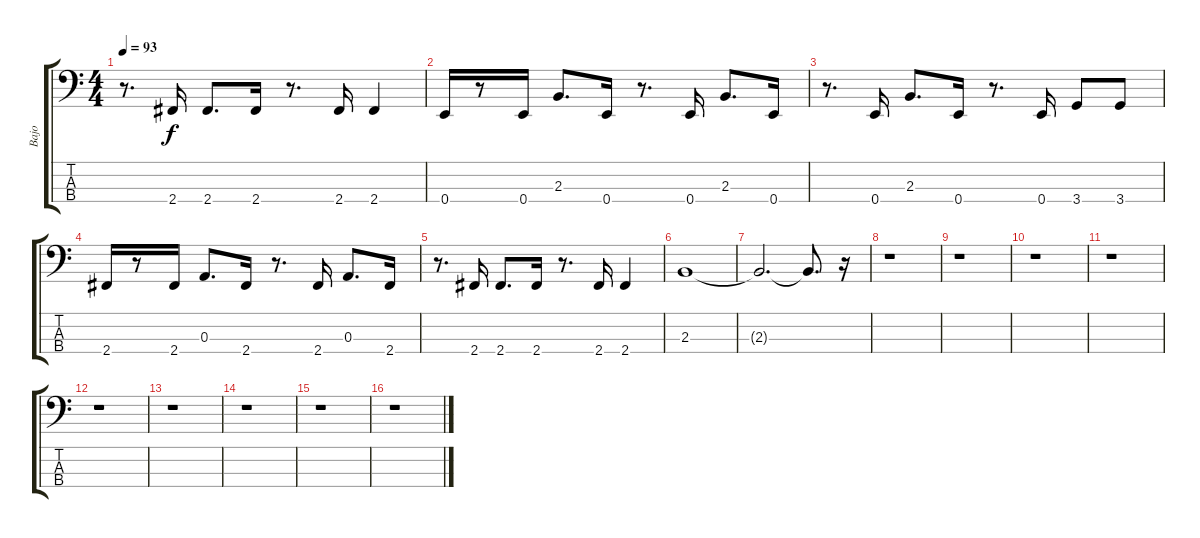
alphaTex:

\track ("Bajo" "Bajo") {instrument electricbassfinger}
\staff {score tabs}
\tuning (G2 D2 A1 E1) {hide}
\ts (4 4)
\tempo 93
\clef f4
\ks c
r.8{d dy f} 2.4.16 2.4.8{d} 2.4.16 r.8{d} 2.4.16 2.4.4 |
0.4.16 r.8 0.4.16 2.3.8{d} 0.4.16 r.8{d} 0.4.16 2.3.8{d} 0.4.16 |
r.8{d} 0.4.16 2.3.8{d} 0.4.16 r.8{d} 0.4.16 3.4.8 3.4.8 |
2.4.16 r.8 2.4.16 0.3.8{d} 2.4.16 r.8{d} 2.4.16 0.3.8{d} 2.4.16 |
r.8{d} 2.4.16 2.4.8{d} 2.4.16 r.8{d} 2.4.16 2.4.4 |
2.3.1 |
2.3{t}.2{d} 2.3{t}.8{d} r.16 |
r.1 |
r.1 |
r.1 |
r.1 |
r.1 |
r.1 |
r.1 |
r.1 |
r.1
